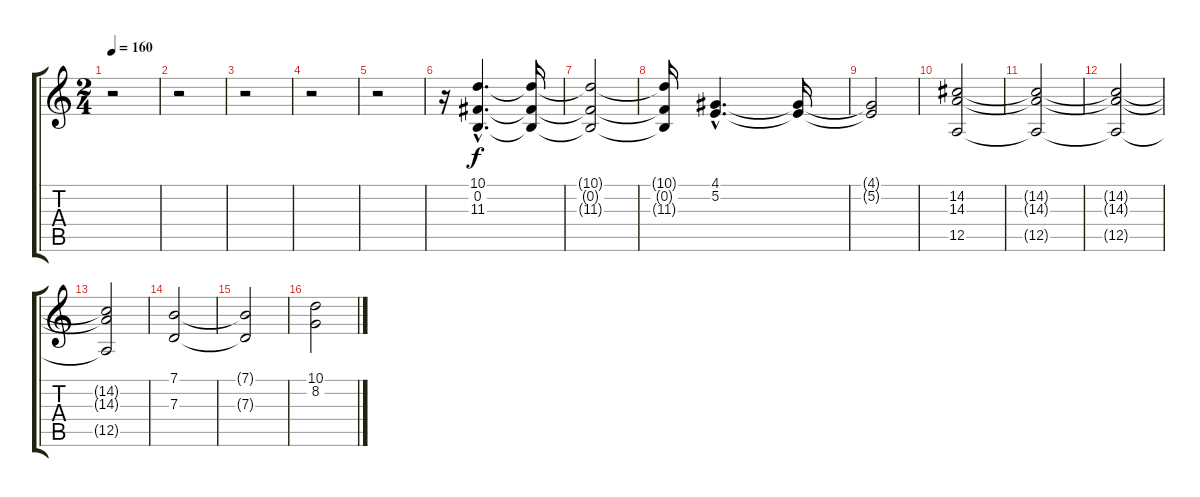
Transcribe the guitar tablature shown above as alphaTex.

\track "" {instrument stringensemble2}
\staff {score tabs}
\tuning (E4 B3 G3 D3 A2 E2) {hide}
\ts (2 4)
\tempo 160
\clef g2
\ks c
r.2{dy f} |
r.2 |
r.2 |
r.2 |
r.2 |
r.16 (10.1{hac} 0.2{hac} 11.3{hac}).4{d} (10.1{t} 0.2{t} 11.3{t}).16 |
(10.1{t} 0.2{t} 11.3{t}).2 |
(10.1{t} 0.2{t} 11.3{t}).16 (4.1{hac} 5.2{hac}).4{d} (4.1{t} 5.2{t}).16 |
(4.1{t} 5.2{t}).2 |
(14.2 14.3 12.5).2 |
(14.2{t} 14.3{t} 12.5{t}).2 |
(14.2{t} 14.3{t} 12.5{t}).2 |
(14.2{t} 14.3{t} 12.5{t}).2 |
(7.1 7.3).2 |
(7.1{t} 7.3{t}).2 |
(10.1 8.2).2
